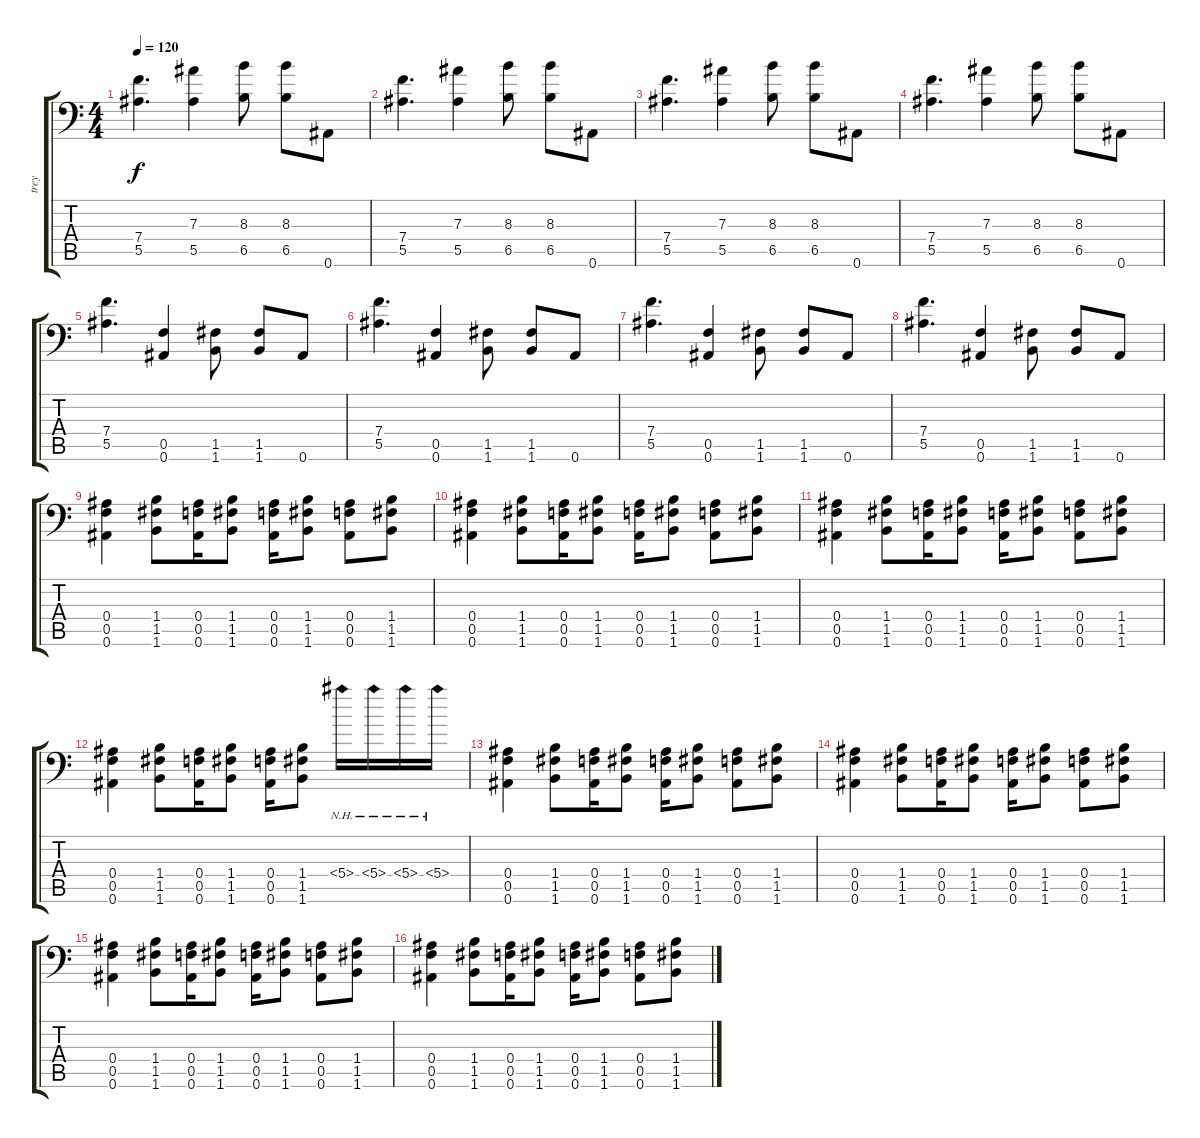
\track ("trey" "trey") {instrument distortionguitar}
\staff {score tabs}
\tuning (C4 G3 Eb3 Bb2 F2 Bb1) {hide}
\ts (4 4)
\tempo 120
\clef f4
\ks c
(7.4 5.5).4{d dy f} (7.3 5.5).4 (8.3 6.5).8 (8.3 6.5).8 0.6.8 |
(7.4 5.5).4{d} (7.3 5.5).4 (8.3 6.5).8 (8.3 6.5).8 0.6.8 |
(7.4 5.5).4{d} (7.3 5.5).4 (8.3 6.5).8 (8.3 6.5).8 0.6.8 |
(7.4 5.5).4{d} (7.3 5.5).4 (8.3 6.5).8 (8.3 6.5).8 0.6.8 |
(7.4 5.5).4{d} (0.5 0.6).4 (1.5 1.6).8 (1.5 1.6).8 0.6.8 |
(7.4 5.5).4{d} (0.5 0.6).4 (1.5 1.6).8 (1.5 1.6).8 0.6.8 |
(7.4 5.5).4{d} (0.5 0.6).4 (1.5 1.6).8 (1.5 1.6).8 0.6.8 |
(7.4 5.5).4{d} (0.5 0.6).4 (1.5 1.6).8 (1.5 1.6).8 0.6.8 |
(0.4 0.5 0.6).4 (1.4 1.5 1.6).8 (0.4 0.5 0.6).16 (1.4 1.5 1.6).8 (0.4 0.5 0.6).16 (1.4 1.5 1.6).8 (0.4 0.5 0.6).8 (1.4 1.5 1.6).8 |
(0.4 0.5 0.6).4 (1.4 1.5 1.6).8 (0.4 0.5 0.6).16 (1.4 1.5 1.6).8 (0.4 0.5 0.6).16 (1.4 1.5 1.6).8 (0.4 0.5 0.6).8 (1.4 1.5 1.6).8 |
(0.4 0.5 0.6).4 (1.4 1.5 1.6).8 (0.4 0.5 0.6).16 (1.4 1.5 1.6).8 (0.4 0.5 0.6).16 (1.4 1.5 1.6).8 (0.4 0.5 0.6).8 (1.4 1.5 1.6).8 |
(0.4 0.5 0.6).4 (1.4 1.5 1.6).8 (0.4 0.5 0.6).16 (1.4 1.5 1.6).8 (0.4 0.5 0.6).16 (1.4 1.5 1.6).8 5.4{nh}.16 5.4{nh}.16 5.4{nh}.16 5.4{nh}.16 |
(0.4 0.5 0.6).4 (1.4 1.5 1.6).8 (0.4 0.5 0.6).16 (1.4 1.5 1.6).8 (0.4 0.5 0.6).16 (1.4 1.5 1.6).8 (0.4 0.5 0.6).8 (1.4 1.5 1.6).8 |
(0.4 0.5 0.6).4 (1.4 1.5 1.6).8 (0.4 0.5 0.6).16 (1.4 1.5 1.6).8 (0.4 0.5 0.6).16 (1.4 1.5 1.6).8 (0.4 0.5 0.6).8 (1.4 1.5 1.6).8 |
(0.4 0.5 0.6).4 (1.4 1.5 1.6).8 (0.4 0.5 0.6).16 (1.4 1.5 1.6).8 (0.4 0.5 0.6).16 (1.4 1.5 1.6).8 (0.4 0.5 0.6).8 (1.4 1.5 1.6).8 |
(0.4 0.5 0.6).4 (1.4 1.5 1.6).8 (0.4 0.5 0.6).16 (1.4 1.5 1.6).8 (0.4 0.5 0.6).16 (1.4 1.5 1.6).8 (0.4 0.5 0.6).8 (1.4 1.5 1.6).8
